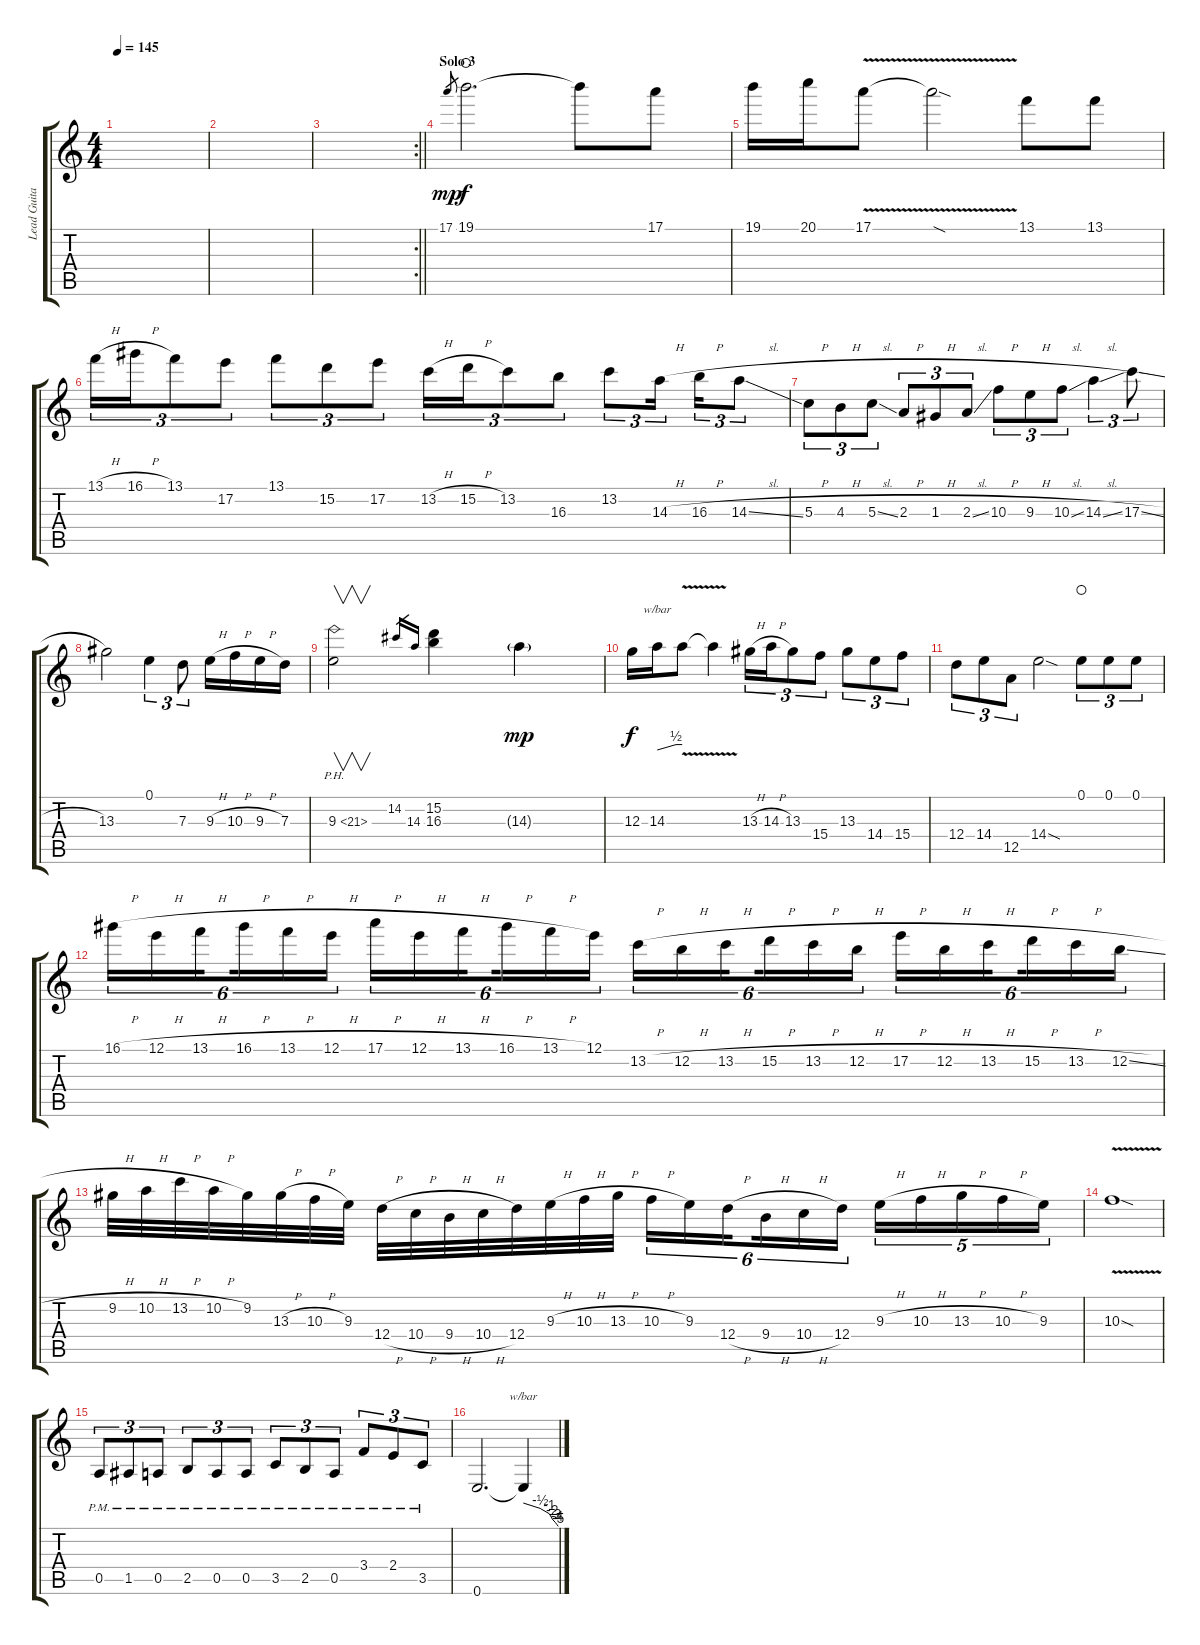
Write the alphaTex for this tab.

\track ("Lead Guitar" "Lead Guita") {instrument distortionguitar}
\staff {score tabs}
\tuning (E4 B3 G3 D3 A2 E2) {hide}
\ts (4 4)
\tempo 145
\clef g2
\ks c
|
|
\rc 2
\barLineRight lightlight
|
\section ("" "Solo 3")
17.1.8{gr dy mp} 19.1.2{d dy f waho} 19.1{t}.8 17.1.8 |
19.1.16 20.1.16 17.1{v}.8 17.1{sod t}.2 13.1.8 13.1.8 |
13.1{h}.16{tu (3 2)} 16.1{h}.16{tu (3 2)} 13.1.8{tu (3 2)} 17.2.8{tu (3 2)} 13.1.8{tu (3 2)} 15.2.8{tu (3 2)} 17.2.8{tu (3 2)} 13.2{h}.16{tu (3 2)} 15.2{h}.16{tu (3 2)} 13.2.8{tu (3 2)} 16.3.8{tu (3 2)} 13.2.8{tu (3 2)} 14.3{h}.16{tu (3 2) beam splitsecondary} 16.3{h}.16{tu (3 2)} 14.3{sl}.8{tu (3 2)} |
5.3{h}.8{tu (3 2)} 4.3{h}.8{tu (3 2)} 5.3{sl}.8{tu (3 2)} 2.3{h}.8{tu (3 2)} 1.3{h}.8{tu (3 2)} 2.3{sl}.8{tu (3 2)} 10.3{h}.8{tu (3 2)} 9.3{h}.8{tu (3 2)} 10.3{sl}.8{tu (3 2)} 14.3{sl}.4{tu (3 2)} 17.3{sl}.8{tu (3 2)} |
13.3.2 0.1.4{tu (3 2)} 7.3.8{tu (3 2)} 9.3{h}.16 10.3{h}.16 9.3{h}.16 7.3.16 |
9.3{ph 12}.2{v} 14.2.16{gr} 14.3.16{gr} (15.2 16.3).4 14.3{g}.4{dy mp} |
12.3.16{dy f} 14.3.16{tbe (custom default 0 0 45 2 60 2)} 14.3{v t}.8 14.3{t}.4 13.3{h}.16{tu (3 2)} 14.3{h}.16{tu (3 2)} 13.3.8{tu (3 2)} 15.4.8{tu (3 2)} 13.3.8{tu (3 2)} 14.4.8{tu (3 2)} 15.4.8{tu (3 2)} |
12.4.8{tu (3 2)} 14.4.8{tu (3 2)} 12.5.8{tu (3 2)} 14.4{sod}.2 0.1.8{tu (3 2) waho} 0.1.8{tu (3 2)} 0.1.8{tu (3 2)} |
16.1{h}.16{tu (6 4)} 12.1{h}.16{tu (6 4)} 13.1{h}.16{tu (6 4) beam splitsecondary} 16.1{h}.16{tu (6 4)} 13.1{h}.16{tu (6 4)} 12.1{h}.16{tu (6 4)} 17.1{h}.16{tu (6 4)} 12.1{h}.16{tu (6 4)} 13.1{h}.16{tu (6 4) beam splitsecondary} 16.1{h}.16{tu (6 4)} 13.1{h}.16{tu (6 4)} 12.1.16{tu (6 4)} 13.2{h}.16{tu (6 4)} 12.2{h}.16{tu (6 4)} 13.2{h}.16{tu (6 4) beam splitsecondary} 15.2{h}.16{tu (6 4)} 13.2{h}.16{tu (6 4)} 12.2{h}.16{tu (6 4)} 17.2{h}.16{tu (6 4)} 12.2{h}.16{tu (6 4)} 13.2{h}.16{tu (6 4) beam splitsecondary} 15.2{h}.16{tu (6 4)} 13.2{h}.16{tu (6 4)} 12.2{sl}.16{tu (6 4)} |
9.2{h}.32 10.2{h}.32 13.2{h}.32 10.2{h}.32 9.2.32 13.3{h}.32 10.3{h}.32 9.3.32 12.4{h}.32 10.4{h}.32 9.4{h}.32 10.4{h}.32 12.4.32 9.3{h}.32 10.3{h}.32 13.3{h}.32 10.3{h}.16{tu (6 4)} 9.3.16{tu (6 4)} 12.4{h}.16{tu (6 4) beam splitsecondary} 9.4{h}.16{tu (6 4)} 10.4{h}.16{tu (6 4)} 12.4.16{tu (6 4)} 9.3{h}.16{tu (5 4)} 10.3{h}.16{tu (5 4)} 13.3{h}.16{tu (5 4)} 10.3{h}.16{tu (5 4)} 9.3.16{tu (5 4)} |
10.3{v sod}.1 |
0.5{pm}.8{tu (3 2)} 1.5{pm}.8{tu (3 2)} 0.5{pm}.8{tu (3 2)} 2.5{pm}.8{tu (3 2)} 0.5{pm}.8{tu (3 2)} 0.5{pm}.8{tu (3 2)} 3.5{pm}.8{tu (3 2)} 2.5{pm}.8{tu (3 2)} 0.5{pm}.8{tu (3 2)} 3.4{pm}.8{tu (3 2)} 2.4{pm}.8{tu (3 2)} 3.5{pm}.8{tu (3 2)} |
0.6.2{d} 0.6{t}.4{tbe (custom default 0 0 29 -2 45 -4 50 -8 55 -12 58 -16 60 -20)}
